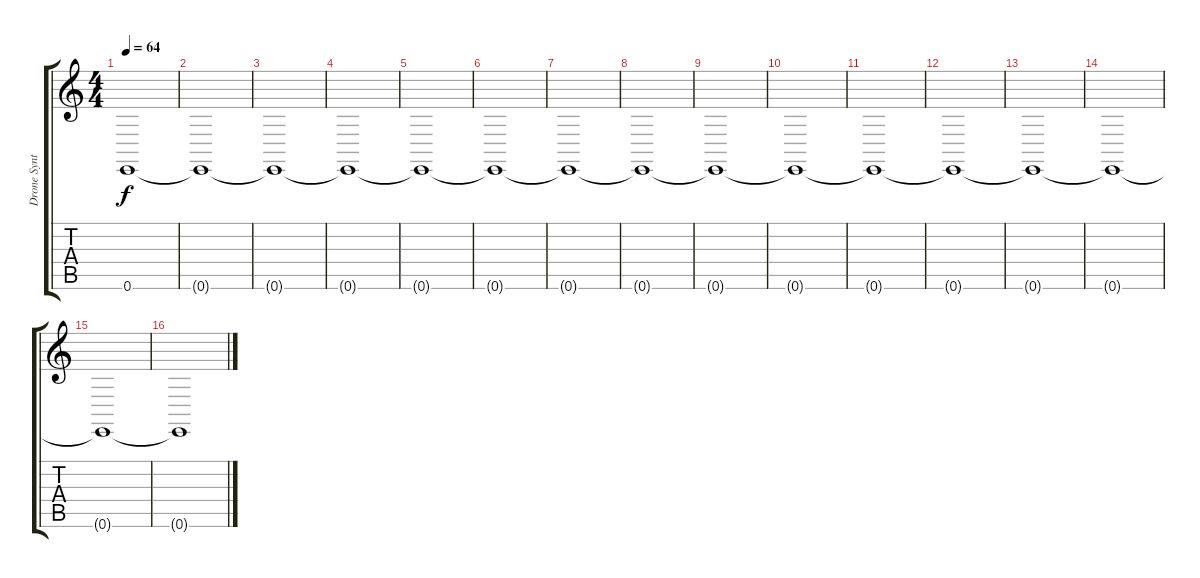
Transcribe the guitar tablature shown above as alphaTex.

\track ("Drone Synth Strings" "Drone Synt") {instrument synthstrings1}
\staff {score tabs}
\tuning (E4 B3 G3 D3 A2 E2) {hide}
\ts (4 4)
\tempo 64
\clef g2
\ks c
0.6{t}.1{dy f} |
0.6{t}.1 |
0.6{t}.1 |
0.6{t}.1 |
0.6{t}.1 |
0.6{t}.1 |
0.6{t}.1 |
0.6{t}.1 |
0.6{t}.1 |
0.6{t}.1 |
0.6{t}.1 |
0.6{t}.1 |
0.6{t}.1 |
0.6{t}.1 |
0.6{t}.1 |
0.6{t}.1
